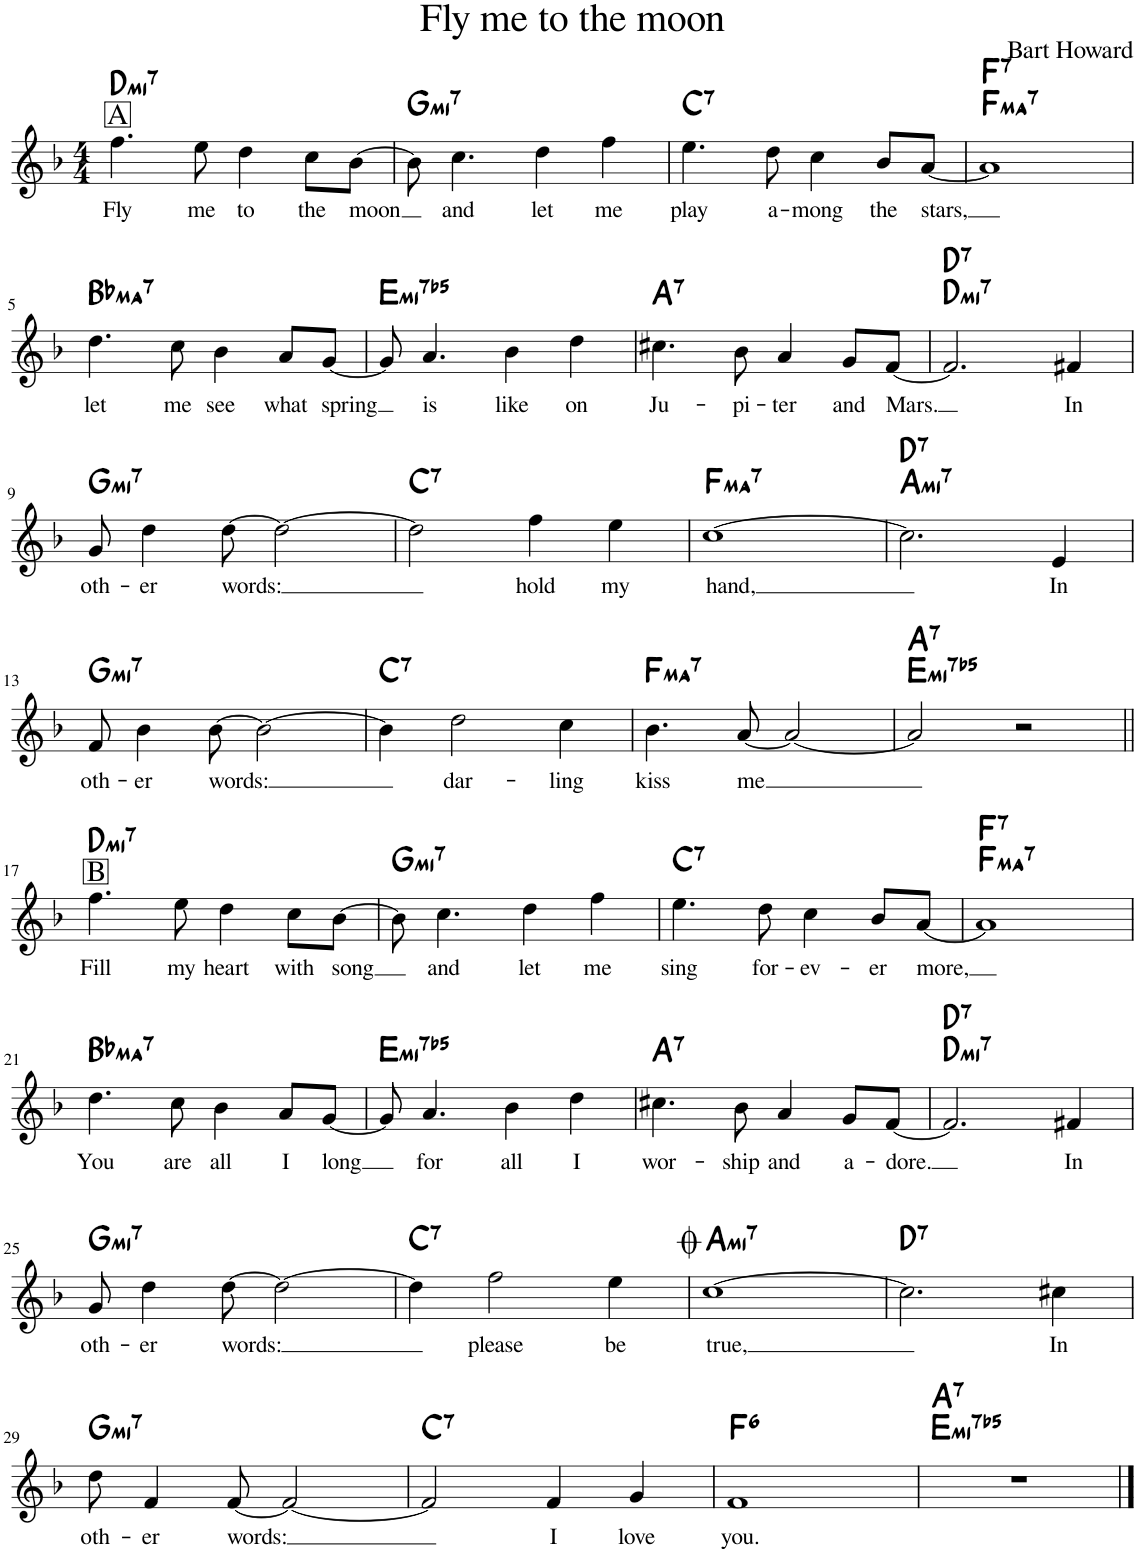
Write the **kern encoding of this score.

**kern	**text	**harte
*part1	*part1	*part1
*staff1	*staff1	*
*I"Voice	*	*
*clefG2	*	*
*k[b-]	*	*
*M4/4	*	*
=1	=1	=1
!	!LO:LY:b	!LO:H:kt=m7
4.ff\	Fly	D:min7
!	!LO:LY:b	!
8ee\	me	.
!	!LO:LY:b	!
4dd\	to	.
!	!LO:LY:b	!
8cc\L	the	.
!	!LO:LY:b	!
[8b-\J	moon	.
=2	=2	=2
!	!	!LO:H:kt=m7
8b-\]	.	G:min7
!	!LO:LY:b	!
4.cc\	and	.
!	!LO:LY:b	!
4dd\	let	.
!	!LO:LY:b	!
4ff\	me	.
=3	=3	=3
!	!LO:LY:b	!LO:H:kt=7
4.ee\	play	C:7
!	!LO:LY:b	!
8dd\	a-	.
!	!LO:LY:b	!
4cc\	-mong	.
!	!LO:LY:b	!
8b-/L	the	.
!	!LO:LY:b	!
[8a/J	stars,	.
=4	=4	=4
!	!	!LO:H:n=1:kt=Maj7
!	!	!LO:H:n=2:kt=7
1a]	.	F:maj7 F:7
!!LO:LB:g=z
=5	=5	=5
!	!LO:LY:b	!LO:H:kt=Maj7
4.dd\	let	Bb:maj7
!	!LO:LY:b	!
8cc\	me	.
!	!LO:LY:b	!
4b-\	see	.
!	!LO:LY:b	!
8a/L	what	.
!	!LO:LY:b	!
[8g/J	spring	.
=6	=6	=6
!	!	!LO:H:kt=m7b5
8g/]	.	E:hdim7
!	!LO:LY:b	!
4.a/	is	.
!	!LO:LY:b	!
4b-\	like	.
!	!LO:LY:b	!
4dd\	on	.
=7	=7	=7
!	!LO:LY:b	!LO:H:kt=7
4.cc#X\	Ju-	A:7
!	!LO:LY:b	!
8b-\	-pi-	.
!	!LO:LY:b	!
4a/	-ter	.
!	!LO:LY:b	!
8g/L	and	.
!	!LO:LY:b	!
[8f/J	Mars.	.
=8	=8	=8
!	!	!LO:H:n=1:kt=m7
!	!	!LO:H:n=2:kt=7
2.f/]	.	D:min7 D:7
!	!LO:LY:b	!
4f#X/	In	.
!!LO:LB:g=z
=9	=9	=9
!	!LO:LY:b	!LO:H:kt=m7
8g/	oth-	G:min7
!	!LO:LY:b	!
4dd\	-er	.
!	!LO:LY:b	!
[8dd\	words:	.
2dd\_	.	.
=10	=10	=10
!	!	!LO:H:kt=7
2dd\]	.	C:7
!	!LO:LY:b	!
4ff\	hold	.
!	!LO:LY:b	!
4ee\	my	.
=11	=11	=11
!	!LO:LY:b	!LO:H:kt=Maj7
[1cc	hand,	F:maj7
=12	=12	=12
!	!	!LO:H:n=1:kt=m7
!	!	!LO:H:n=2:kt=7
2.cc\]	.	A:min7 D:7
!	!LO:LY:b	!
4e/	In	.
!!LO:LB:g=z
=13	=13	=13
!	!LO:LY:b	!LO:H:kt=m7
8f/	oth-	G:min7
!	!LO:LY:b	!
4b-\	-er	.
!	!LO:LY:b	!
[8b-\	words:	.
2b-\_	.	.
=14	=14	=14
!	!	!LO:H:kt=7
4b-\]	.	C:7
!	!LO:LY:b	!
2dd\	dar-	.
!	!LO:LY:b	!
4cc\	-ling	.
=15	=15	=15
!	!LO:LY:b	!LO:H:kt=Maj7
4.b-\	kiss	F:maj7
!	!LO:LY:b	!
[8a/	me	.
2a/_	.	.
=16	=16	=16
!	!	!LO:H:n=1:kt=m7b5
!	!	!LO:H:n=2:kt=7
2a/]	.	E:hdim7 A:7
2r	.	.
!!LO:LB:g=z
=17||	=17||	=17||
!	!LO:LY:b	!LO:H:kt=m7
4.ff\	Fill	D:min7
!	!LO:LY:b	!
8ee\	my	.
!	!LO:LY:b	!
4dd\	heart	.
!	!LO:LY:b	!
8cc\L	with	.
!	!LO:LY:b	!
[8b-\J	song	.
=18	=18	=18
!	!	!LO:H:kt=m7
8b-\]	.	G:min7
!	!LO:LY:b	!
4.cc\	and	.
!	!LO:LY:b	!
4dd\	let	.
!	!LO:LY:b	!
4ff\	me	.
=19	=19	=19
!	!LO:LY:b	!LO:H:kt=7
4.ee\	sing	C:7
!	!LO:LY:b	!
8dd\	for-	.
!	!LO:LY:b	!
4cc\	-ev-	.
!	!LO:LY:b	!
8b-/L	-er	.
!	!LO:LY:b	!
[8a/J	more,	.
=20	=20	=20
!	!	!LO:H:n=1:kt=Maj7
!	!	!LO:H:n=2:kt=7
1a]	.	F:maj7 F:7
!!LO:LB:g=z
=21	=21	=21
!	!LO:LY:b	!LO:H:kt=Maj7
4.dd\	You	Bb:maj7
!	!LO:LY:b	!
8cc\	are	.
!	!LO:LY:b	!
4b-\	all	.
!	!LO:LY:b	!
8a/L	I	.
!	!LO:LY:b	!
[8g/J	long	.
=22	=22	=22
!	!	!LO:H:kt=m7b5
8g/]	.	E:hdim7
!	!LO:LY:b	!
4.a/	for	.
!	!LO:LY:b	!
4b-\	all	.
!	!LO:LY:b	!
4dd\	I	.
=23	=23	=23
!	!LO:LY:b	!LO:H:kt=7
4.cc#X\	wor-	A:7
!	!LO:LY:b	!
8b-\	-ship	.
!	!LO:LY:b	!
4a/	and	.
!	!LO:LY:b	!
8g/L	a-	.
!	!LO:LY:b	!
[8f/J	-dore.	.
=24	=24	=24
!	!	!LO:H:n=1:kt=m7
!	!	!LO:H:n=2:kt=7
2.f/]	.	D:min7 D:7
!	!LO:LY:b	!
4f#X/	In	.
!!LO:LB:g=z
=25	=25	=25
!	!LO:LY:b	!LO:H:kt=m7
8g/	oth-	G:min7
!	!LO:LY:b	!
4dd\	-er	.
!	!LO:LY:b	!
[8dd\	words:	.
2dd\_	.	.
=26	=26	=26
!	!	!LO:H:kt=7
4dd\]	.	C:7
!	!LO:LY:b	!
2ff\	please	.
!	!LO:LY:b	!
4ee\	be	.
=27	=27	=27
!	!LO:LY:b	!LO:H:kt=m7
[1cc	true,	A:min7
=28	=28	=28
!	!	!LO:H:kt=7
2.cc\]	.	D:7
!	!LO:LY:b	!
4cc#X\	In	.
!!LO:LB:g=z
=29	=29	=29
!	!LO:LY:b	!LO:H:kt=m7
8dd\	oth-	G:min7
!	!LO:LY:b	!
4f/	-er	.
!	!LO:LY:b	!
[8f/	words:	.
2f/_	.	.
=30	=30	=30
!	!	!LO:H:kt=7
2f/]	.	C:7
!	!LO:LY:b	!
4f/	I	.
!	!LO:LY:b	!
4g/	love	.
=31	=31	=31
!	!LO:LY:b	!LO:H:kt=6
1f	you.	F:maj6
=32	=32	=32
!	!	!LO:H:n=1:kt=m7b5
!	!	!LO:H:n=2:kt=7
1r	.	E:hdim7 A:7
==	==	==
*-	*-	*-
